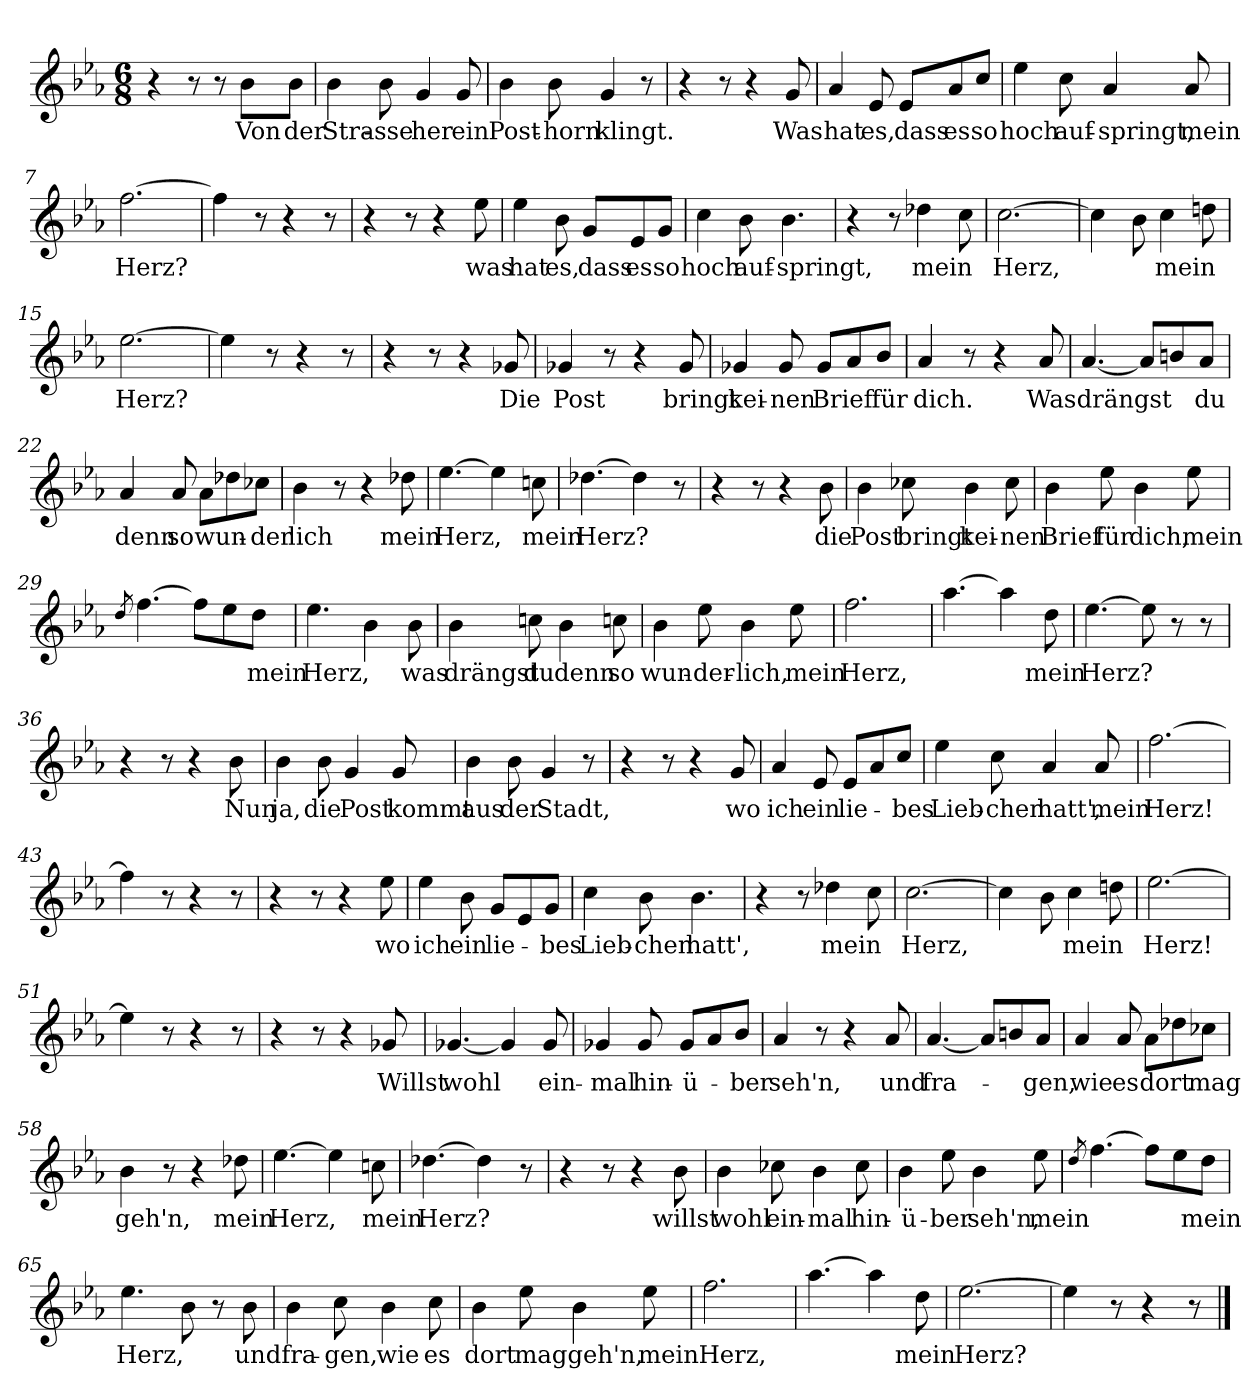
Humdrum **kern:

**kern	**text
*part1	*part1
*staff1	*staff1
*clefG2	*
*k[b-e-a-]	*
*M6/8	*
=1	=1
4r	.
8r	.
8r	.
!	!LO:LY:b
8b-\L	Von
!	!LO:LY:b
8b-\J	der
=2	=2
!	!LO:LY:b
4b-\	Stra-
!	!LO:LY:b
8b-\	-sse
!	!LO:LY:b
4g/	her
!	!LO:LY:b
8g/	ein
=3	=3
!	!LO:LY:b
4b-\	Post-
!	!LO:LY:b
8b-\	-horn
!	!LO:LY:b
4g/	klingt.
8r	.
=4	=4
4r	.
8r	.
4r	.
!	!LO:LY:b
8g/	Was
=5	=5
!	!LO:LY:b
4a-/	hat
!	!LO:LY:b
8e-/	es,
!	!LO:LY:b
8e-/L	dass
!	!LO:LY:b
8a-/	es
!	!LO:LY:b
8cc/J	so
=6	=6
!	!LO:LY:b
4ee-\	hoch
!	!LO:LY:b
8cc\	auf-
!	!LO:LY:b
4a-/	-springt,
!	!LO:LY:b
8a-/	mein
=7	=7
!	!LO:LY:b
[2.ff\	Herz?
!!LO:LB:g=z
=8	=8
4ff\]	.
8r	.
4r	.
8r	.
=9	=9
4r	.
8r	.
4r	.
!	!LO:LY:b
8ee-\	was
=10	=10
!	!LO:LY:b
4ee-\	hat
!	!LO:LY:b
8b-\	es,
!	!LO:LY:b
8g/L	dass
!	!LO:LY:b
8e-/	es
!	!LO:LY:b
8g/J	so
=11	=11
!	!LO:LY:b
4cc\	hoch
!	!LO:LY:b
8b-\	auf-
!	!LO:LY:b
4.b-\	-springt,
=12	=12
4r	.
8r	.
!	!LO:LY:b
4dd-X\	mein
8cc\	.
=13	=13
!	!LO:LY:b
[2.cc\	Herz,
=14	=14
4cc\]	.
8b-\	.
!	!LO:LY:b
4cc\	mein
8ddn\	.
=15	=15
!	!LO:LY:b
[2.ee-\	Herz?
=16	=16
4ee-\]	.
8r	.
4r	.
8r	.
!!LO:LB:g=z
=17	=17
4r	.
8r	.
4r	.
!	!LO:LY:b
8g-X/	Die
=18	=18
!	!LO:LY:b
4g-X/	Post
8r	.
4r	.
!	!LO:LY:b
8g-/	bringt
=19	=19
!	!LO:LY:b
4g-X/	kei-
!	!LO:LY:b
8g-/	-nen
!	!LO:LY:b
8g-/L	Brief
8a-/	.
!	!LO:LY:b
8b-/J	für
=20	=20
!	!LO:LY:b
4a-/	dich.
8r	.
4r	.
!	!LO:LY:b
8a-/	Was
=21	=21
!	!LO:LY:b
[4.a-/	drängst
8a-/L]	.
8bn/	.
!	!LO:LY:b
8a-/J	du
=22	=22
!	!LO:LY:b
4a-/	denn
!	!LO:LY:b
8a-/	so
!	!LO:LY:b
8a-\L	wun-
8dd-X\	.
!	!LO:LY:b
8cc-X\J	-der
=23	=23
!	!LO:LY:b
4b-\	lich
8r	.
4r	.
!	!LO:LY:b
8dd-X\	mein
!!LO:LB:g=z
=24	=24
!	!LO:LY:b
[4.ee-\	Herz,
4ee-\]	.
!	!LO:LY:b
8ccn\	mein
=25	=25
!	!LO:LY:b
[4.dd-X\	Herz?
4dd-\]	.
8r	.
=26	=26
4r	.
8r	.
4r	.
!	!LO:LY:b
8b-\	die
=27	=27
!	!LO:LY:b
4b-\	Post
!	!LO:LY:b
8cc-X\	bringt
!	!LO:LY:b
4b-\	kei-
!	!LO:LY:b
8cc-\	-nen
=28	=28
!	!LO:LY:b
4b-\	Brief
!	!LO:LY:b
8ee-\	für
!	!LO:LY:b
4b-\	dich,
!	!LO:LY:b
8ee-\	mein
=29	=29
8qdd/	.
[4.ff\	.
8ff\L]	.
8ee-\	.
!	!LO:LY:b
8dd\J	mein
=30	=30
!	!LO:LY:b
4.ee-\	Herz,
4b-\	.
!	!LO:LY:b
8b-\	was
!!LO:LB:g=z
=31	=31
!	!LO:LY:b
4b-\	drängst
!	!LO:LY:b
8ccn\	du
!	!LO:LY:b
4b-\	denn
!	!LO:LY:b
8ccn\	so
=32	=32
!	!LO:LY:b
4b-\	wun-
!	!LO:LY:b
8ee-\	-der-
!	!LO:LY:b
4b-\	-lich,
!	!LO:LY:b
8ee-\	mein
=33	=33
!	!LO:LY:b
2.ff\	Herz,
=34	=34
[4.aa-\	.
4aa-\]	.
!	!LO:LY:b
8dd\	mein
=35	=35
!	!LO:LY:b
[4.ee-\	Herz?
8ee-\]	.
8r	.
8r	.
=36	=36
4r	.
8r	.
4r	.
!	!LO:LY:b
8b-\	Nun
=37	=37
!	!LO:LY:b
4b-\	ja,
!	!LO:LY:b
8b-\	die
!	!LO:LY:b
4g/	Post
!	!LO:LY:b
8g/	kommt
!!LO:LB:g=z
=38	=38
!	!LO:LY:b
4b-\	aus
!	!LO:LY:b
8b-\	der
!	!LO:LY:b
4g/	Stadt,
8r	.
=39	=39
4r	.
8r	.
4r	.
!	!LO:LY:b
8g/	wo
=40	=40
!	!LO:LY:b
4a-/	ich
!	!LO:LY:b
8e-/	ein
!	!LO:LY:b
8e-/L	lie-
8a-/	.
!	!LO:LY:b
8cc/J	-bes
=41	=41
!	!LO:LY:b
4ee-\	Lieb-
!	!LO:LY:b
8cc\	-chen
!	!LO:LY:b
4a-/	hatt',
!	!LO:LY:b
8a-/	mein
=42	=42
!	!LO:LY:b
[2.ff\	Herz!
=43	=43
4ff\]	.
8r	.
4r	.
8r	.
=44	=44
4r	.
8r	.
4r	.
!	!LO:LY:b
8ee-\	wo
=45	=45
!	!LO:LY:b
4ee-\	ich
!	!LO:LY:b
8b-\	ein
!	!LO:LY:b
8g/L	lie-
8e-/	.
!	!LO:LY:b
8g/J	-bes
!!LO:LB:g=z
=46	=46
!	!LO:LY:b
4cc\	Lieb-
!	!LO:LY:b
8b-\	-chen
!	!LO:LY:b
4.b-\	hatt',
=47	=47
4r	.
8r	.
!	!LO:LY:b
4dd-X\	mein
8cc\	.
=48	=48
!	!LO:LY:b
[2.cc\	Herz,
=49	=49
4cc\]	.
8b-\	.
!	!LO:LY:b
4cc\	mein
8ddn\	.
=50	=50
!	!LO:LY:b
[2.ee-\	Herz!
=51	=51
4ee-\]	.
8r	.
4r	.
8r	.
=52	=52
4r	.
8r	.
4r	.
!	!LO:LY:b
8g-X/	Willst
=53	=53
!	!LO:LY:b
[4.g-X/	wohl
4g-/]	.
!	!LO:LY:b
8g-/	ein-
=54	=54
!	!LO:LY:b
4g-X/	-mal
!	!LO:LY:b
8g-/	hin-
!	!LO:LY:b
8g-/L	-ü-
8a-/	.
!	!LO:LY:b
8b-/J	-ber
!!LO:LB:g=z
=55	=55
!	!LO:LY:b
4a-/	seh'n,
8r	.
4r	.
!	!LO:LY:b
8a-/	und
=56	=56
!	!LO:LY:b
[4.a-/	fra-
8a-/L]	.
8bn/	.
!	!LO:LY:b
8a-/J	-gen,
=57	=57
!	!LO:LY:b
4a-/	wie
!	!LO:LY:b
8a-/	es
!	!LO:LY:b
8a-\L	dort
8dd-X\	.
!	!LO:LY:b
8cc-X\J	mag
=58	=58
!	!LO:LY:b
4b-\	geh'n,
8r	.
4r	.
!	!LO:LY:b
8dd-X\	mein
=59	=59
!	!LO:LY:b
[4.ee-\	Herz,
4ee-\]	.
!	!LO:LY:b
8ccn\	mein
=60	=60
!	!LO:LY:b
[4.dd-X\	Herz?
4dd-\]	.
8r	.
=61	=61
4r	.
8r	.
4r	.
!	!LO:LY:b
8b-\	willst
=62	=62
!	!LO:LY:b
4b-\	wohl
!	!LO:LY:b
8cc-X\	ein-
!	!LO:LY:b
4b-\	-mal
!	!LO:LY:b
8cc-\	hin-
!!LO:LB:g=z
=63	=63
!	!LO:LY:b
4b-\	-ü-
!	!LO:LY:b
8ee-\	-ber
!	!LO:LY:b
4b-\	seh'n,
!	!LO:LY:b
8ee-\	mein
=64	=64
8qdd/	.
[4.ff\	.
8ff\L]	.
8ee-\	.
!	!LO:LY:b
8dd\J	mein
=65	=65
!	!LO:LY:b
4.ee-\	Herz,
8b-\	.
8r	.
!	!LO:LY:b
8b-\	und
=66	=66
!	!LO:LY:b
4b-\	fra-
!	!LO:LY:b
8cc\	-gen,
!	!LO:LY:b
4b-\	wie
!	!LO:LY:b
8cc\	es
=67	=67
!	!LO:LY:b
4b-\	dort
!	!LO:LY:b
8ee-\	mag
!	!LO:LY:b
4b-\	geh'n,
!	!LO:LY:b
8ee-\	mein
=68	=68
!	!LO:LY:b
2.ff\	Herz,
=69	=69
[4.aa-\	.
4aa-\]	.
!	!LO:LY:b
8dd\	mein
=70	=70
!	!LO:LY:b
[2.ee-\	Herz?
!!LO:LB:g=z
=71	=71
4ee-\]	.
8r	.
4r	.
8r	.
==	==
*-	*-
